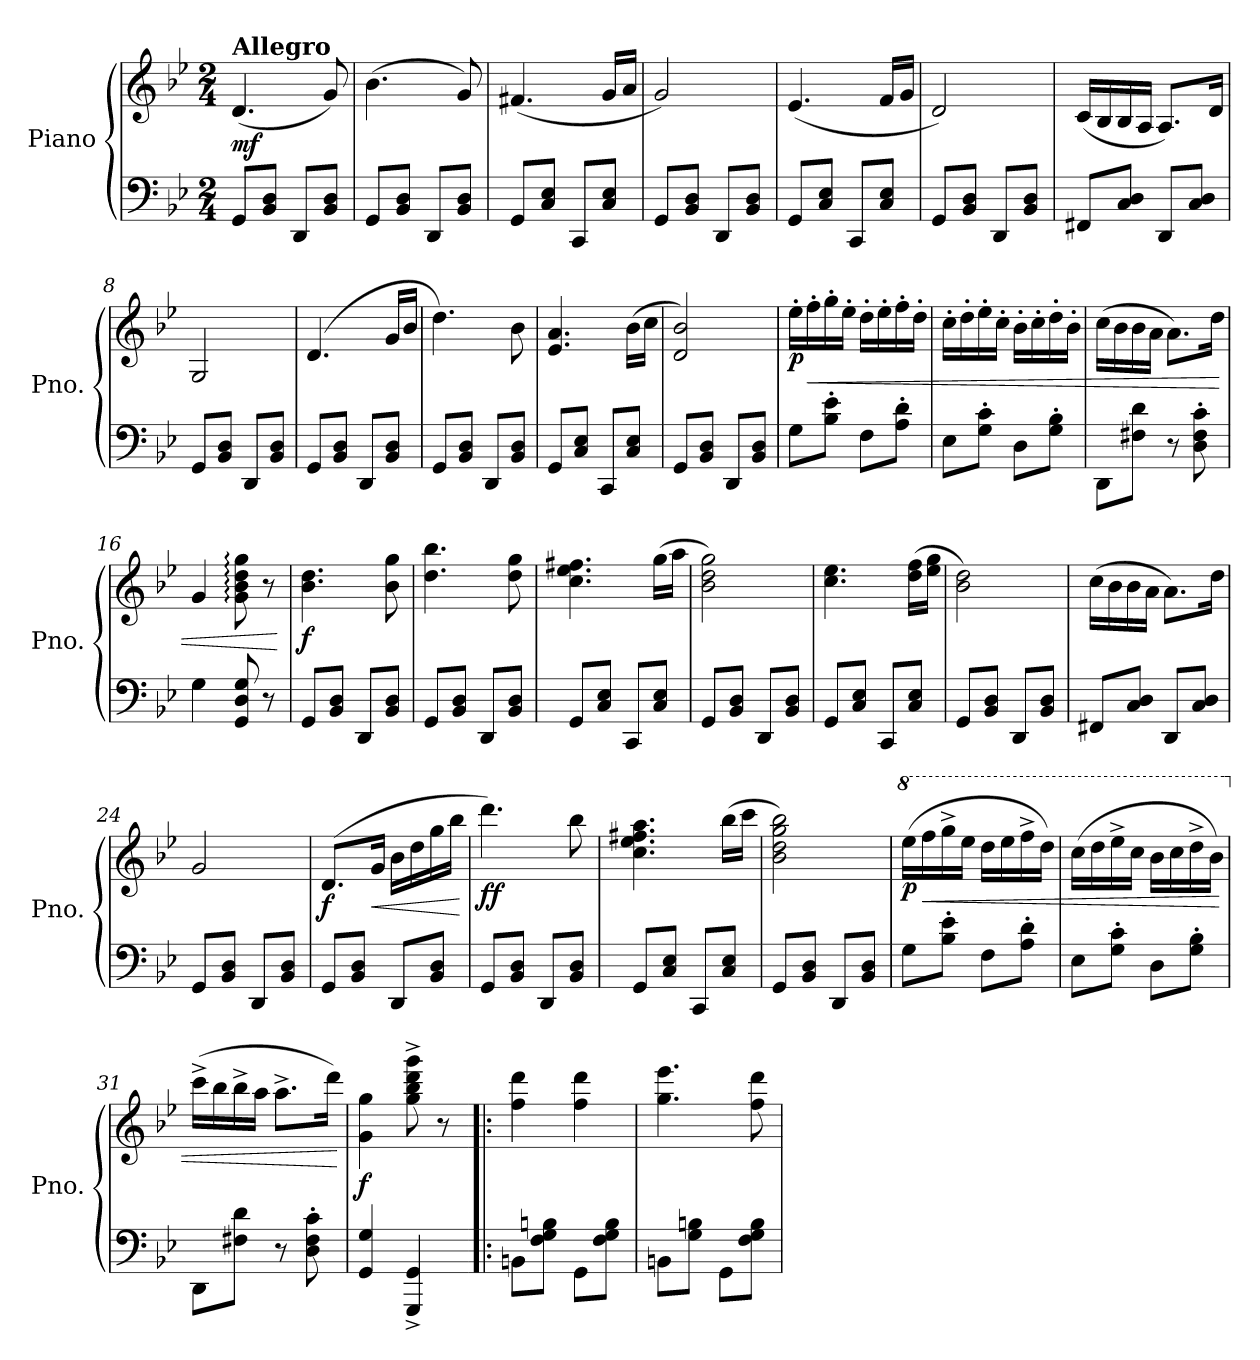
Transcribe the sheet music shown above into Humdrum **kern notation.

**kern	**kern	**dynam
*part1	*part1	*part1
*staff2	*staff1	*staff1/2
*I"Piano	*	*
*I'Pno.	*	*
*clefF4	*clefG2	*
*k[b-e-]	*k[b-e-]	*
*M2/4	*M2/4	*
*MM130	*MM130	*
=1	=1	=1
!	!LO:TX:a:B:t=Allegro	!
!	!	!LO:DY:b
8GG/L	(<4.d/	mf
8BB-/ 8D/J	.	.
8DD/L	.	.
8BB-/ 8D/J	8g/)	.
=2	=2	=2
8GG/L	(>4.b-\	.
8BB-/ 8D/J	.	.
8DD/L	.	.
8BB-/ 8D/J	8g/)	.
=3	=3	=3
8GG/L	(<4.f#X/	.
8C/ 8E-/J	.	.
8CC/L	.	.
8C/ 8E-/J	16g/LL	.
.	16a/JJ	.
=4	=4	=4
8GG/L	2g/)	.
8BB-/ 8D/J	.	.
8DD/L	.	.
8BB-/ 8D/J	.	.
=5	=5	=5
8GG/L	(<4.e-/	.
8C/ 8E-/J	.	.
8CC/L	.	.
8C/ 8E-/J	16f/LL	.
.	16g/JJ	.
=6	=6	=6
8GG/L	2d/)	.
8BB-/ 8D/J	.	.
8DD/L	.	.
8BB-/ 8D/J	.	.
=7	=7	=7
8FF#X/L	(<16c/LL	.
.	16B-/	.
8C/ 8D/J	16B-/	.
.	16A/JJ	.
8DD/L	8.A/L)	.
8C/ 8D/J	.	.
.	16d/Jk	.
=8	=8	=8
8GG/L	2G/	.
8BB-/ 8D/J	.	.
8DD/L	.	.
8BB-/ 8D/J	.	.
=9	=9	=9
8GG/L	(<4.d/	.
8BB-/ 8D/J	.	.
8DD/L	.	.
8BB-/ 8D/J	16g/LL	.
.	16b-/JJ	.
!!LO:LB:g=z
=10	=10	=10
8GG/L	4.dd\)	.
8BB-/ 8D/J	.	.
8DD/L	.	.
8BB-/ 8D/J	8b-\	.
=11	=11	=11
8GG/L	4.e-/ 4.a/	.
8C/ 8E-/J	.	.
8CC/L	.	.
8C/ 8E-/J	(>16b-\LL	.
.	16cc\JJ	.
=12	=12	=12
8GG/L	2d/ 2b-/)	.
8BB-/ 8D/J	.	.
8DD/L	.	.
8BB-/ 8D/J	.	.
=13	=13	=13
!	!	!LO:DY:b
8G\L	16ee-'\LL	p
!	!	!LO:HP:b
.	16ff'\	<
8B-\' 8e-\'J	16gg'\	.
.	16ee-'\JJ	.
8F\L	16dd'\LL	.
.	16ee-'\	.
8A\' 8d\'J	16ff'\	.
.	16dd'\JJ	.
=14	=14	=14
8E-\L	16cc'\LL	.
.	16dd'\	.
8G\' 8c\'J	16ee-'\	.
.	16cc'\JJ	.
8D\L	16b-'\LL	.
.	16cc'\	.
8G\' 8B-\'J	16dd'\	.
.	16b-'\JJ	.
=15	=15	=15
8DD\L	(>16cc\LL	.
.	16b-\	.
8F#X\ 8d\J	16b-\	.
.	16a\JJ	.
8r	8.a\L)	.
8D\' 8F#\' 8c\'	.	.
.	16dd\Jk	.
=16	=16	=16
4G\	4g/	.
8GG/ 8D/ 8G/	8g\: 8b-\: 8dd\: 8gg\:	.
8r	8r	.
.	.	[
=17	=17	=17
!	!	!LO:DY:b
8GG/L	4.b-\ 4.dd\	f
8BB-/ 8D/J	.	.
8DD/L	.	.
8BB-/ 8D/J	8b-\ 8gg\	.
!!LO:LB:g=z
=18	=18	=18
8GG/L	4.dd\ 4.bb-\	.
8BB-/ 8D/J	.	.
8DD/L	.	.
8BB-/ 8D/J	8dd\ 8gg\	.
=19	=19	=19
8GG/L	4.cc\ 4.ee-\ 4.ff#X\	.
8C/ 8E-/J	.	.
8CC/L	.	.
8C/ 8E-/J	(>16gg\LL	.
.	16aa\JJ	.
=20	=20	=20
8GG/L	2b-\ 2dd\ 2gg\)	.
8BB-/ 8D/J	.	.
8DD/L	.	.
8BB-/ 8D/J	.	.
=21	=21	=21
8GG/L	4.cc\ 4.ee-\	.
8C/ 8E-/J	.	.
8CC/L	.	.
8C/ 8E-/J	(>16dd\ 16ff\LL	.
.	16ee-\ 16gg\JJ	.
=22	=22	=22
8GG/L	2b-\ 2dd\)	.
8BB-/ 8D/J	.	.
8DD/L	.	.
8BB-/ 8D/J	.	.
=23	=23	=23
8FF#X/L	(>16cc\LL	.
.	16b-\	.
8C/ 8D/J	16b-\	.
.	16a\JJ	.
8DD/L	8.a\L)	.
8C/ 8D/J	.	.
.	16dd\Jk	.
=24	=24	=24
8GG/L	2g/	.
8BB-/ 8D/J	.	.
8DD/L	.	.
8BB-/ 8D/J	.	.
=25	=25	=25
!	!	!LO:DY:b
8GG/L	(>8.d/L	f
8BB-/ 8D/J	.	.
!	!	!LO:HP:b
.	16g/Jk	<
8DD/L	16b-\LL	.
.	16dd\	.
8BB-/ 8D/J	16gg\	.
.	16bb-\JJ	.
.	.	[
=26	=26	=26
!	!	!LO:DY:b
8GG/L	4.ddd\)	ff
8BB-/ 8D/J	.	.
8DD/L	.	.
8BB-/ 8D/J	8bb-\	.
!!LO:LB:g=z
=27	=27	=27
8GG/L	4.cc\ 4.ee-\ 4.ff#X\ 4.aa\	.
8C/ 8E-/J	.	.
8CC/L	.	.
8C/ 8E-/J	(>16bb-\LL	.
.	16ccc\JJ	.
=28	=28	=28
8GG/L	2b-\ 2dd\ 2gg\ 2bb-\)	.
8BB-/ 8D/J	.	.
8DD/L	.	.
8BB-/ 8D/J	.	.
=29	=29	=29
*	*8va	*
!	!	!LO:DY:b
8G\L	(>16eee-\LL	p
!	!	!LO:HP:b
.	16fff\	<
8B-\' 8e-\'J	16ggg^\	.
.	16eee-\JJ	.
8F\L	16ddd\LL	.
.	16eee-\	.
8A\' 8d\'J	16fff^\	.
.	16ddd\JJ)	.
=30	=30	=30
8E-\L	(>16ccc\LL	.
.	16ddd\	.
8G\' 8c\'J	16eee-^\	.
.	16ccc\JJ	.
8D\L	16bb-\LL	.
.	16ccc\	.
8G\' 8B-\'J	16ddd^\	.
.	16bb-\JJ)	.
=31	=31	=31
*	*X8va	*
8DD\L	(>16ccc^\LL	.
.	16bb-\	.
8F#X\ 8d\J	16bb-^\	.
.	16aa\JJ	.
8r	8.aa^\L	.
8D\' 8F#\' 8c\'	.	.
.	16ddd\Jk)	.
.	.	[
=32	=32	=32
!	!	!LO:DY:b
4GG/ 4G/	4g\ 4gg\	f
4GGG/^ 4GG/^	8gg\^ 8bb-\^ 8ddd\^ 8ggg\^	.
.	8r	.
=33!|:	=33!|:	=33!|:
8BBn\L	4ff\ 4ddd\	.
8F\ 8G\ 8Bn\J	.	.
8GG\L	4ff\ 4ddd\	.
8F\ 8G\ 8B\J	.	.
!!LO:PB:g=z
=34	=34	=34
8BBn\L	4.gg\ 4.eee-\	.
8G\ 8Bn\J	.	.
8GG\L	.	.
8F\ 8G\ 8B\J	8ff\ 8ddd\	.
=	=	=
*-	*-	*-
